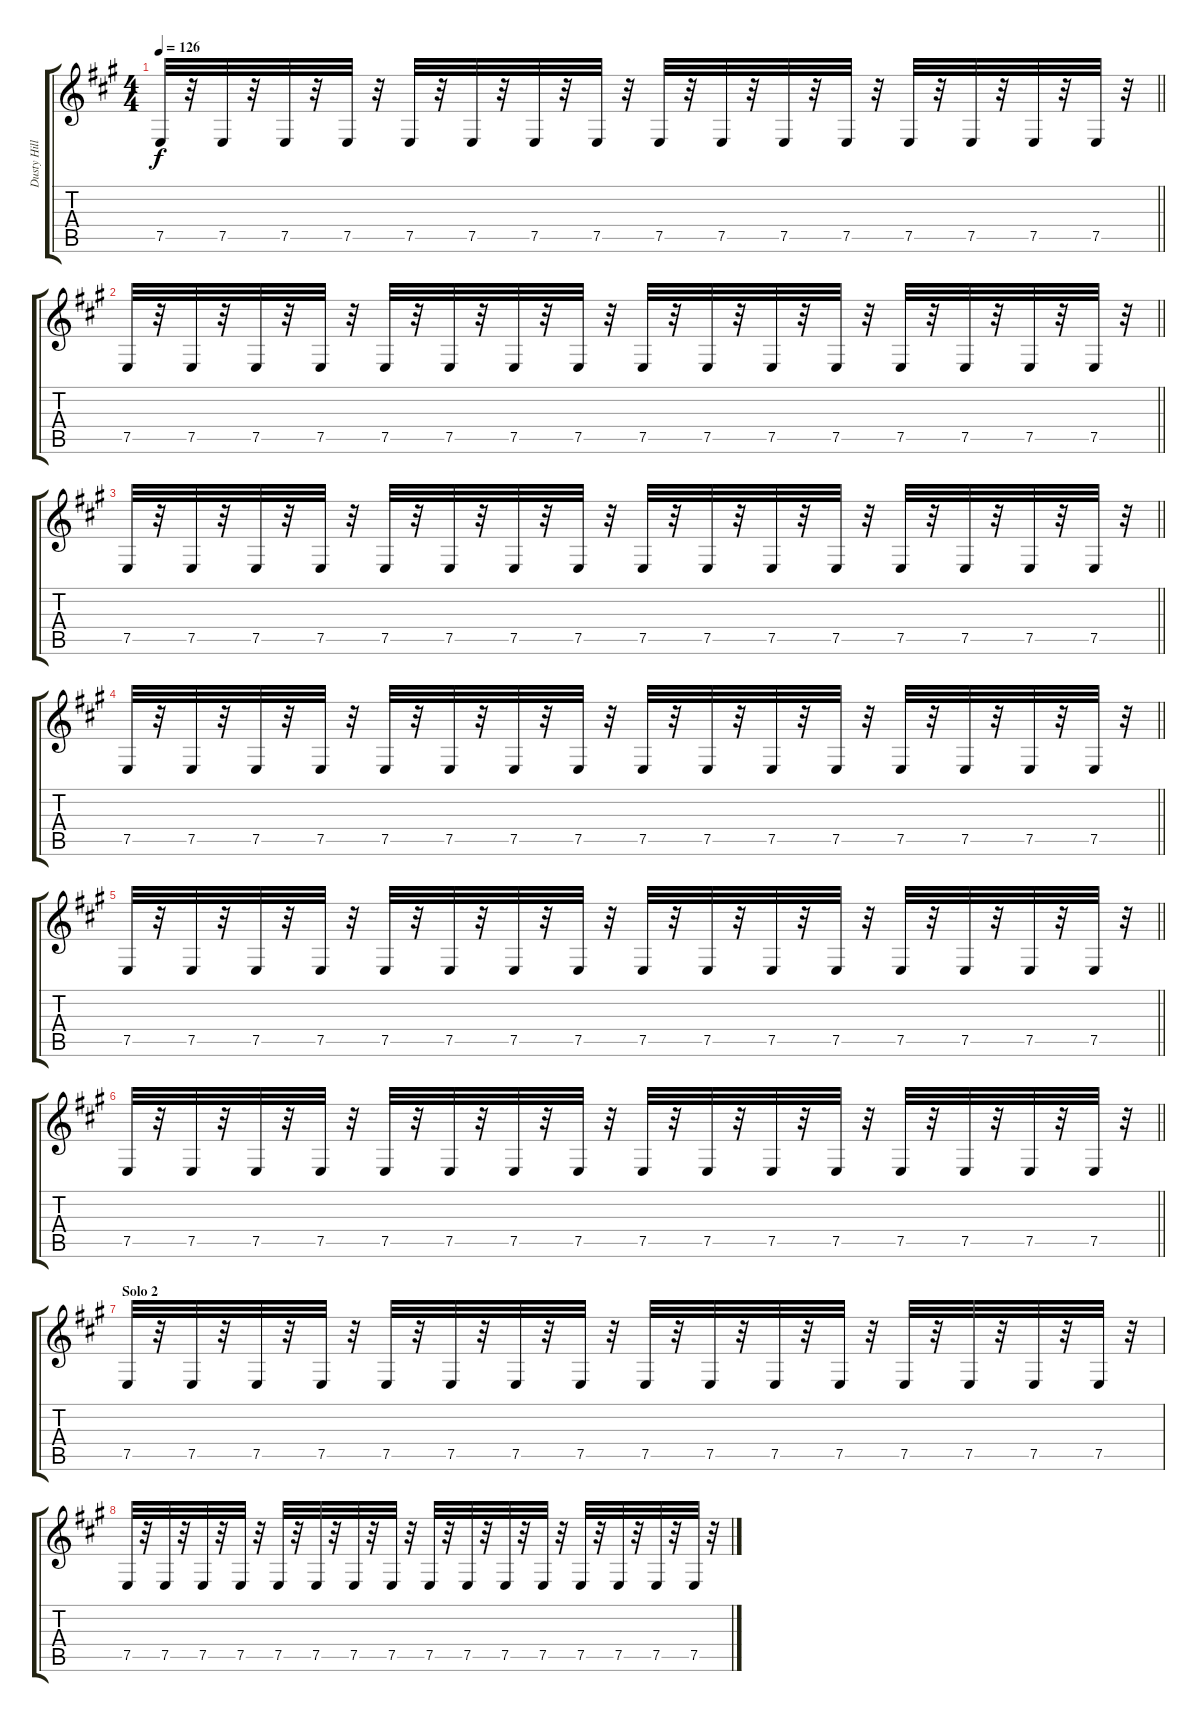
\track ("Dusty Hill: Synth" "Dusty Hill") {instrument lead2sawtooth}
\staff {score tabs}
\tuning (E4 B3 G3 D3 A2 E2) {hide}
\ts (4 4)
\tempo 126
\clef g2
\barLineRight lightlight
\ks a
7.5.32{dy f} r.32 7.5.32 r.32 7.5.32 r.32 7.5.32 r.32 7.5.32 r.32 7.5.32 r.32 7.5.32 r.32 7.5.32 r.32 7.5.32 r.32 7.5.32 r.32 7.5.32 r.32 7.5.32 r.32 7.5.32 r.32 7.5.32 r.32 7.5.32 r.32 7.5.32 r.32 |
\barLineRight lightlight
7.5.32 r.32 7.5.32 r.32 7.5.32 r.32 7.5.32 r.32 7.5.32 r.32 7.5.32 r.32 7.5.32 r.32 7.5.32 r.32 7.5.32 r.32 7.5.32 r.32 7.5.32 r.32 7.5.32 r.32 7.5.32 r.32 7.5.32 r.32 7.5.32 r.32 7.5.32 r.32 |
\barLineRight lightlight
7.5.32 r.32 7.5.32 r.32 7.5.32 r.32 7.5.32 r.32 7.5.32 r.32 7.5.32 r.32 7.5.32 r.32 7.5.32 r.32 7.5.32 r.32 7.5.32 r.32 7.5.32 r.32 7.5.32 r.32 7.5.32 r.32 7.5.32 r.32 7.5.32 r.32 7.5.32 r.32 |
\barLineRight lightlight
7.5.32 r.32 7.5.32 r.32 7.5.32 r.32 7.5.32 r.32 7.5.32 r.32 7.5.32 r.32 7.5.32 r.32 7.5.32 r.32 7.5.32 r.32 7.5.32 r.32 7.5.32 r.32 7.5.32 r.32 7.5.32 r.32 7.5.32 r.32 7.5.32 r.32 7.5.32 r.32 |
\barLineRight lightlight
7.5.32 r.32 7.5.32 r.32 7.5.32 r.32 7.5.32 r.32 7.5.32 r.32 7.5.32 r.32 7.5.32 r.32 7.5.32 r.32 7.5.32 r.32 7.5.32 r.32 7.5.32 r.32 7.5.32 r.32 7.5.32 r.32 7.5.32 r.32 7.5.32 r.32 7.5.32 r.32 |
\barLineRight lightlight
7.5.32 r.32 7.5.32 r.32 7.5.32 r.32 7.5.32 r.32 7.5.32 r.32 7.5.32 r.32 7.5.32 r.32 7.5.32 r.32 7.5.32 r.32 7.5.32 r.32 7.5.32 r.32 7.5.32 r.32 7.5.32 r.32 7.5.32 r.32 7.5.32 r.32 7.5.32 r.32 |
\section ("" "Solo 2")
7.5.32 r.32 7.5.32 r.32 7.5.32 r.32 7.5.32 r.32 7.5.32 r.32 7.5.32 r.32 7.5.32 r.32 7.5.32 r.32 7.5.32 r.32 7.5.32 r.32 7.5.32 r.32 7.5.32 r.32 7.5.32 r.32 7.5.32 r.32 7.5.32 r.32 7.5.32 r.32 |
7.5.32 r.32 7.5.32 r.32 7.5.32 r.32 7.5.32 r.32 7.5.32 r.32 7.5.32 r.32 7.5.32 r.32 7.5.32 r.32 7.5.32 r.32 7.5.32 r.32 7.5.32 r.32 7.5.32 r.32 7.5.32 r.32 7.5.32 r.32 7.5.32 r.32 7.5.32 r.32
